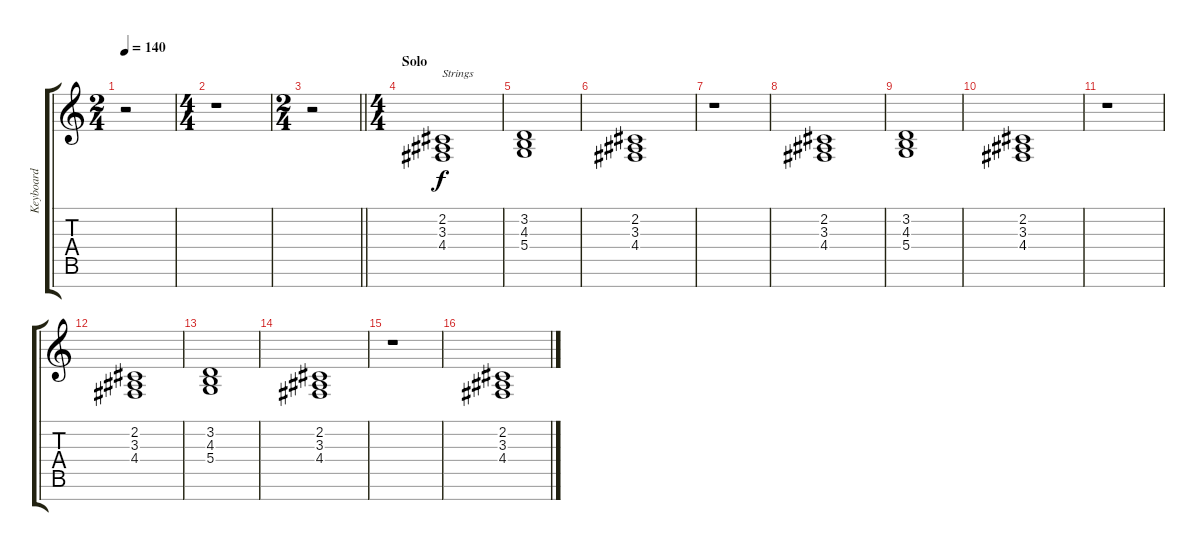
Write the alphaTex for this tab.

\track ("Keyboard" "Keyboard") {instrument lead2sawtooth}
\staff {score tabs}
\tuning (E4 B3 G3 D3 A2 E2 B1) {hide}
\ts (2 4)
\tempo 140
\clef g2
\ks c
r.2{dy f} |
\ts (4 4)
r.1 |
\ts (2 4)
\barLineRight lightlight
r.2 |
\ts (4 4)
\section ("" "Solo")
(2.2 3.3 4.4).1{txt "Strings" instrument stringensemble1} |
(3.2 4.3 5.4).1 |
(2.2 3.3 4.4).1 |
r.1 |
(2.2 3.3 4.4).1 |
(3.2 4.3 5.4).1 |
(2.2 3.3 4.4).1 |
r.1 |
(2.2 3.3 4.4).1 |
(3.2 4.3 5.4).1 |
(2.2 3.3 4.4).1 |
r.1 |
(2.2 3.3 4.4).1
